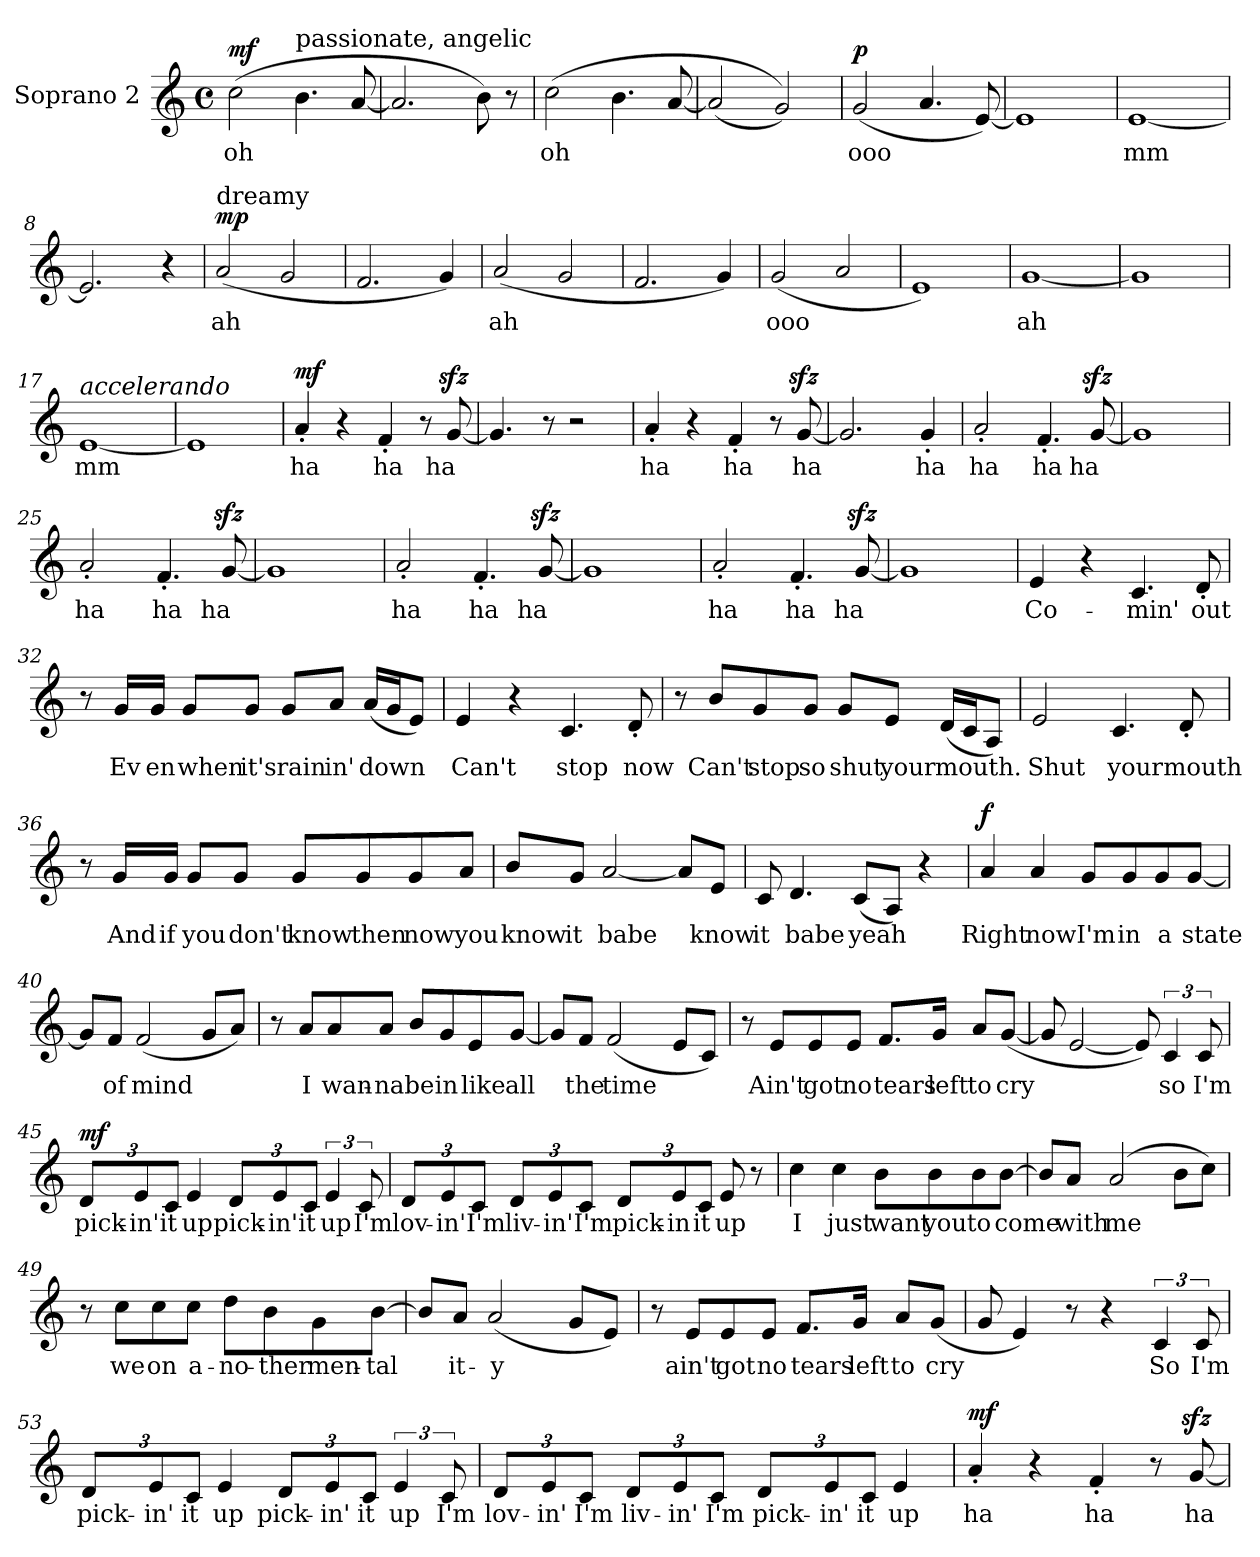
**kern	**text	**dynam
*part1	*part1	*part1
*staff1	*staff1	*staff1
*I"Soprano 2	*	*
*I'Sop2	*	*
*clefG2	*	*
*k[]	*	*
*M4/4	*	*
*met(c)	*	*
*MM110	*	*
=1	=1	=1
!	!LO:LY:b	!LO:DY:a
(2cc\	oh	mf
!LO:TX:a:t=passionate, angelic	!	!
4.b\	.	.
[8a/	.	.
=2	=2	=2
2.a/]	.	.
8b\)	.	.
8r	.	.
=3	=3	=3
!	!LO:LY:b	!
(2cc\	oh	.
4.b\	.	.
[8a/	.	.
=4	=4	=4
(2a/]	.	.
2g/))	.	.
=5	=5	=5
!	!LO:LY:b	!LO:DY:a
(2g/	ooo	p
4.a/	.	.
[8e/)	.	.
=6	=6	=6
1e]	.	.
=7	=7	=7
!	!LO:LY:b	!
[1e	mm	.
=8	=8	=8
2.e/]	.	.
4r	.	.
=9	=9	=9
*MM100	*	*
!LO:TX:a:t=dreamy	!	!
!	!LO:LY:b	!LO:DY:a
(2a/	ah	mp
2g/	.	.
=10	=10	=10
2.f/	.	.
4g/)	.	.
=11	=11	=11
!	!LO:LY:b	!
(2a/	ah	.
2g/	.	.
=12	=12	=12
2.f/	.	.
4g/)	.	.
=13	=13	=13
!	!LO:LY:b	!
(2g/	ooo	.
2a/	.	.
=14	=14	=14
1e)	.	.
=15	=15	=15
!	!LO:LY:b	!
[1g	ah	.
=16	=16	=16
1g]	.	.
!!LO:LB:g=z
=17	=17	=17
*MM112	*	*
!LO:TX:a:i:t=accelerando	!	!
!	!LO:LY:b	!
[1e	mm	.
=18	=18	=18
1e]	.	.
=19	=19	=19
*MM122	*	*
!	!LO:LY:b	!LO:DY:a
4a'/	ha	mf
4r	.	.
!	!LO:LY:b	!
4f'/	ha	.
8r	.	.
!	!LO:LY:b	!
[8gzz>/	ha	.
=20	=20	=20
4.g/]	.	.
8r	.	.
2r	.	.
=21	=21	=21
!	!LO:LY:b	!
4a'/	ha	.
4r	.	.
!	!LO:LY:b	!
4f'/	ha	.
8r	.	.
!	!LO:LY:b	!
[8gzz>/	ha	.
=22	=22	=22
2.g/]	.	.
!	!LO:LY:b	!
4g'/	ha	.
=23	=23	=23
!	!LO:LY:b	!
2a'/	ha	.
!	!LO:LY:b	!
4.f'/	ha	.
!	!LO:LY:b	!
[8gzz>/	ha	.
=24	=24	=24
1g]	.	.
=25	=25	=25
!	!LO:LY:b	!
2a'/	ha	.
!	!LO:LY:b	!
4.f'/	ha	.
!	!LO:LY:b	!
[8gzz>/	ha	.
=26	=26	=26
1g]	.	.
=27	=27	=27
!	!LO:LY:b	!
2a'/	ha	.
!	!LO:LY:b	!
4.f'/	ha	.
!	!LO:LY:b	!
[8gzz>/	ha	.
=28	=28	=28
1g]	.	.
=29	=29	=29
!	!LO:LY:b	!
2a'/	ha	.
!	!LO:LY:b	!
4.f'/	ha	.
!	!LO:LY:b	!
[8gzz>/	ha	.
=30	=30	=30
1g]	.	.
!!LO:LB:g=z
=31	=31	=31
!	!LO:LY:b	!
4e/	Co-	.
4r	.	.
!	!LO:LY:b	!
4.c/	-min'	.
!	!LO:LY:b	!
8d'/	out	.
=32	=32	=32
8r	.	.
!	!LO:LY:b	!
16g/LL	Ev	.
!	!LO:LY:b	!
16g/JJ	en	.
!	!LO:LY:b	!
8g/L	when	.
!	!LO:LY:b	!
8g/J	it's	.
!	!LO:LY:b	!
8g/L	rain	.
!	!LO:LY:b	!
8a/J	in'	.
!	!LO:LY:b	!
(16a/LL	down	.
16g/J	.	.
8e/J)	.	.
=33	=33	=33
!	!LO:LY:b	!
4e/	Can't	.
4r	.	.
!	!LO:LY:b	!
4.c/	stop	.
!	!LO:LY:b	!
8d'/	now	.
=34	=34	=34
8r	.	.
!	!LO:LY:b	!
8b/L	Can't	.
!	!LO:LY:b	!
8g/	stop	.
!	!LO:LY:b	!
8g/J	so	.
!	!LO:LY:b	!
8g/L	shut	.
!	!LO:LY:b	!
8e/J	your	.
!	!LO:LY:b	!
(16d/LL	mouth.	.
16c/J	.	.
8A/J)	.	.
=35	=35	=35
!	!LO:LY:b	!
2e/	Shut	.
!	!LO:LY:b	!
4.c/	your	.
!	!LO:LY:b	!
8d'/	mouth	.
!!LO:LB:g=z
=36	=36	=36
8r	.	.
!	!LO:LY:b	!
16g/LL	And	.
!	!LO:LY:b	!
16g/JJ	if	.
!	!LO:LY:b	!
8g/L	you	.
!	!LO:LY:b	!
8g/J	don't	.
!	!LO:LY:b	!
8g/L	know	.
!	!LO:LY:b	!
8g/	then	.
!	!LO:LY:b	!
8g/	now	.
!	!LO:LY:b	!
8a/J	you	.
=37	=37	=37
!	!LO:LY:b	!
8b/L	know	.
!	!LO:LY:b	!
8g/J	it	.
!	!LO:LY:b	!
[2a/	babe	.
8a/L]	.	.
!	!LO:LY:b	!
8e/J	know	.
=38	=38	=38
!	!LO:LY:b	!
8c/	it	.
!	!LO:LY:b	!
4.d/	babe	.
!	!LO:LY:b	!
(8c/L	yeah	.
8A/J)	.	.
4r	.	.
=39	=39	=39
!	!LO:LY:b	!LO:DY:a
4a/	Right	f
!	!LO:LY:b	!
4a/	now	.
!	!LO:LY:b	!
8g/L	I'm	.
!	!LO:LY:b	!
8g/	in	.
!	!LO:LY:b	!
8g/	a	.
!	!LO:LY:b	!
[8g/J	state	.
=40	=40	=40
8g/L]	.	.
!	!LO:LY:b	!
8f/J	of	.
!	!LO:LY:b	!
(2f/	mind	.
8g/L	.	.
8a/J)	.	.
!!LO:LB:g=z
=41	=41	=41
8r	.	.
!	!LO:LY:b	!
8a/L	I	.
!	!LO:LY:b	!
8a/	wan-	.
!	!LO:LY:b	!
8a/J	-na	.
!	!LO:LY:b	!
8b/L	be	.
!	!LO:LY:b	!
8g/	in	.
!	!LO:LY:b	!
8e/	like	.
!	!LO:LY:b	!
[8g/J	all	.
=42	=42	=42
8g/L]	.	.
!	!LO:LY:b	!
8f/J	the	.
!	!LO:LY:b	!
(2f/	time	.
8e/L	.	.
8c/J)	.	.
=43	=43	=43
8r	.	.
!	!LO:LY:b	!
8e/L	Ain't	.
!	!LO:LY:b	!
8e/	got	.
!	!LO:LY:b	!
8e/J	no	.
!	!LO:LY:b	!
8.f/L	tears	.
!	!LO:LY:b	!
16g/Jk	left	.
!	!LO:LY:b	!
8a/L	to	.
!	!LO:LY:b	!
([8g/J	cry	.
=44	=44	=44
8g/]	.	.
[2e/	.	.
8e/])	.	.
!	!LO:LY:b	!
6c/	so	.
!	!LO:LY:b	!
12c/	I'm	.
=45	=45	=45
*Xbrackettup	*	*
!	!LO:LY:b	!LO:DY:a
12d/L	pick-	mf
!	!LO:LY:b	!
12e/	-in'	.
!	!LO:LY:b	!
12c/J	it	.
!	!LO:LY:b	!
4e/	up	.
!	!LO:LY:b	!
12d/L	pick-	.
!	!LO:LY:b	!
12e/	-in'	.
!	!LO:LY:b	!
12c/J	it	.
*brackettup	*	*
!	!LO:LY:b	!
6e/	up	.
!	!LO:LY:b	!
12c/	I'm	.
!!LO:LB:g=z
=46	=46	=46
*Xbrackettup	*	*
!	!LO:LY:b	!
12d/L	lov-	.
!	!LO:LY:b	!
12e/	-in'	.
!	!LO:LY:b	!
12c/J	I'm	.
!	!LO:LY:b	!
12d/L	liv-	.
!	!LO:LY:b	!
12e/	-in'	.
!	!LO:LY:b	!
12c/J	I'm	.
!	!LO:LY:b	!
12d/L	pick-	.
!	!LO:LY:b	!
12e/	-in	.
!	!LO:LY:b	!
12c/J	it	.
!	!LO:LY:b	!
8e/	up	.
8r	.	.
=47	=47	=47
!	!LO:LY:b	!
4cc\	I	.
!	!LO:LY:b	!
4cc\	just	.
!	!LO:LY:b	!
8b\L	want	.
!	!LO:LY:b	!
8b\	you	.
!	!LO:LY:b	!
8b\	to	.
!	!LO:LY:b	!
[8b\J	come	.
=48	=48	=48
8b/L]	.	.
!	!LO:LY:b	!
8a/J	with	.
!	!LO:LY:b	!
(2a/	me	.
8b\L	.	.
8cc\J)	.	.
=49	=49	=49
8r	.	.
!	!LO:LY:b	!
8cc\L	we	.
!	!LO:LY:b	!
8cc\	on	.
!	!LO:LY:b	!
8cc\J	a-	.
!	!LO:LY:b	!
8dd\L	-no-	.
!	!LO:LY:b	!
8b\	-ther	.
!	!LO:LY:b	!
8g\	men-	.
!	!LO:LY:b	!
[8b\J	-tal	.
=50	=50	=50
8b/L]	.	.
!	!LO:LY:b	!
8a/J	it-	.
!	!LO:LY:b	!
(2a/	-y	.
8g/L	.	.
8e/J)	.	.
!!LO:LB:g=z
=51	=51	=51
8r	.	.
!	!LO:LY:b	!
8e/L	ain't	.
!	!LO:LY:b	!
8e/	got	.
!	!LO:LY:b	!
8e/J	no	.
!	!LO:LY:b	!
8.f/L	tears	.
!	!LO:LY:b	!
16g/Jk	left	.
!	!LO:LY:b	!
8a/L	to	.
!	!LO:LY:b	!
(8g/J	cry	.
=52	=52	=52
8g/	.	.
4e/)	.	.
8r	.	.
4r	.	.
*brackettup	*	*
!	!LO:LY:b	!
6c/	So	.
!	!LO:LY:b	!
12c/	I'm	.
=53	=53	=53
*Xbrackettup	*	*
!	!LO:LY:b	!
12d/L	pick-	.
!	!LO:LY:b	!
12e/	-in'	.
!	!LO:LY:b	!
12c/J	it	.
!	!LO:LY:b	!
4e/	up	.
!	!LO:LY:b	!
12d/L	pick-	.
!	!LO:LY:b	!
12e/	-in'	.
!	!LO:LY:b	!
12c/J	it	.
*brackettup	*	*
!	!LO:LY:b	!
6e/	up	.
!	!LO:LY:b	!
12c/	I'm	.
=54	=54	=54
*Xbrackettup	*	*
!	!LO:LY:b	!
12d/L	lov-	.
!	!LO:LY:b	!
12e/	-in'	.
!	!LO:LY:b	!
12c/J	I'm	.
!	!LO:LY:b	!
12d/L	liv-	.
!	!LO:LY:b	!
12e/	-in'	.
!	!LO:LY:b	!
12c/J	I'm	.
!	!LO:LY:b	!
12d/L	pick-	.
!	!LO:LY:b	!
12e/	-in'	.
!	!LO:LY:b	!
12c/J	it	.
!	!LO:LY:b	!
4e/	up	.
=55	=55	=55
!	!LO:LY:b	!LO:DY:a
4a'/	ha	mf
4r	.	.
!	!LO:LY:b	!
4f'/	ha	.
8r	.	.
!	!LO:LY:b	!
[8gzz>/	ha	.
=	=	=
*-	*-	*-
